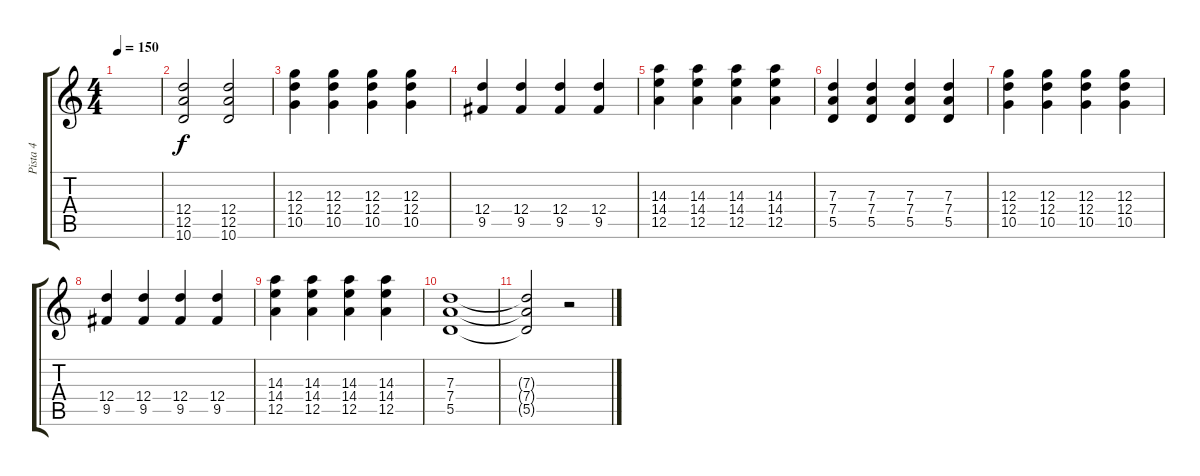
\track ("Pista 4" "Pista 4") {instrument distortionguitar}
\staff {score tabs}
\tuning (E4 B3 G3 D3 A2 E2) {hide}
\ts (4 4)
\tempo 150
\clef g2
\ks c
|
(12.4 12.5 10.6).2 (12.4 12.5 10.6).2 |
(12.3 12.4 10.5).4 (12.3 12.4 10.5).4 (12.3 12.4 10.5).4 (12.3 12.4 10.5).4 |
(12.4 9.5).4 (12.4 9.5).4 (12.4 9.5).4 (12.4 9.5).4 |
(14.3 14.4 12.5).4 (14.3 14.4 12.5).4 (14.3 14.4 12.5).4 (14.3 14.4 12.5).4 |
(7.3 7.4 5.5).4 (7.3 7.4 5.5).4 (7.3 7.4 5.5).4 (7.3 7.4 5.5).4 |
(12.3 12.4 10.5).4 (12.3 12.4 10.5).4 (12.3 12.4 10.5).4 (12.3 12.4 10.5).4 |
(12.4 9.5).4 (12.4 9.5).4 (12.4 9.5).4 (12.4 9.5).4 |
(14.3 14.4 12.5).4 (14.3 14.4 12.5).4 (14.3 14.4 12.5).4 (14.3 14.4 12.5).4 |
(7.3 7.4 5.5).1 |
(7.3{t} 7.4{t} 5.5{t}).2 r.2
